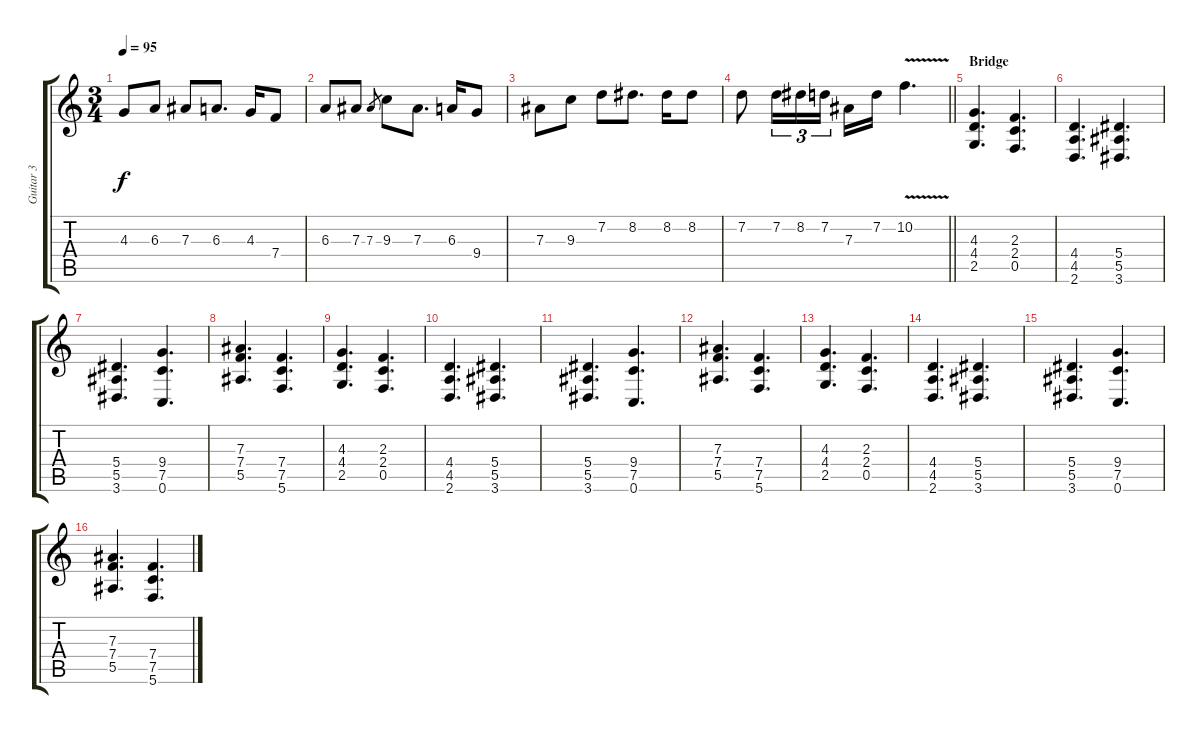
\track ("Guitar 3" "Guitar 3") {instrument acousticguitarsteel}
\staff {score tabs}
\tuning (C4 G3 Eb3 Bb2 F2 C2) {hide}
\ts (3 4)
\tempo 95
\clef g2
\ks c
4.3.8{dy f} 6.3.8 7.3.8 6.3.8{d} 4.3.16 7.4.8 |
6.3.8 7.3.8 7.3.8{gr} 9.3.8 7.3.8{d} 6.3.16 9.4.8 |
7.3.8 9.3.8 7.2.8 8.2.8{d} 8.2.16 8.2.8 |
\barLineRight lightlight
7.2.8 7.2.16{tu (3 2)} 8.2.16{tu (3 2)} 7.2.16{tu (3 2)} 7.3.16 7.2.16 10.2{v}.4{d} |
\section ("" "Bridge")
(4.3 4.4 2.5).4{d volume 14 instrument distortionguitar} (2.3 2.4 0.5).4{d} |
(4.4 4.5 2.6).4{d} (5.4 5.5 3.6).4{d} |
(5.4 5.5 3.6).4{d} (9.4 7.5 0.6).4{d} |
(7.3 7.4 5.5).4{d} (7.4 7.5 5.6).4{d} |
(4.3 4.4 2.5).4{d} (2.3 2.4 0.5).4{d} |
(4.4 4.5 2.6).4{d} (5.4 5.5 3.6).4{d} |
(5.4 5.5 3.6).4{d} (9.4 7.5 0.6).4{d} |
(7.3 7.4 5.5).4{d} (7.4 7.5 5.6).4{d} |
(4.3 4.4 2.5).4{d} (2.3 2.4 0.5).4{d} |
(4.4 4.5 2.6).4{d} (5.4 5.5 3.6).4{d} |
(5.4 5.5 3.6).4{d} (9.4 7.5 0.6).4{d} |
(7.3 7.4 5.5).4{d} (7.4 7.5 5.6).4{d}
